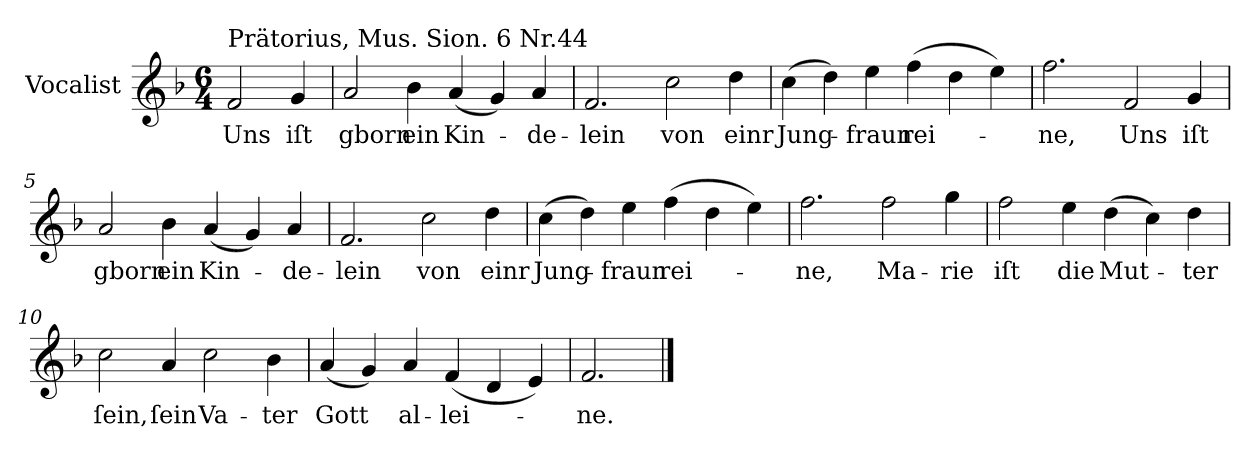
**kern	**text
*part1	*part1
*staff1	*staff1
*I"Vocalist	*
*k[b-]	*
*F:	*
*M6/4	*
=	=
!LO:TX:a:t=Prätorius, Mus. Sion. 6 Nr.44	!
2f	Uns
4g	iſt
=1	=1
2a	gborn
4b-	ein
(4a	Kin-
4g)	.
4a	-de-
=2	=2
2.f	-lein
2cc	von
4dd	einr
=3	=3
(4cc	Jung-
4dd)	.
4ee	-fraun
(4ff	rei-
4dd	.
4ee)	.
=4	=4
2.ff	-ne,
2f	Uns
4g	iſt
=5	=5
2a	gborn
4b-	ein
(4a	Kin-
4g)	.
4a	-de-
=6	=6
2.f	-lein
2cc	von
4dd	einr
=7	=7
(4cc	Jung-
4dd)	.
4ee	-fraun
(4ff	rei-
4dd	.
4ee)	.
=8	=8
2.ff	-ne,
2ff	Ma-
4gg	-rie
=9	=9
2ff	iſt
4ee	die
(4dd	Mut-
4cc)	.
4dd	-ter
=10	=10
2cc	ſein,
4a	ſein
2cc	Va-
4b-	-ter
=11	=11
(4a	Gott
4g)	.
4a	al-
(4f	-lei-
4d	.
4e)	.
=12	=12
2.f	-ne.
==	==
*-	*-
